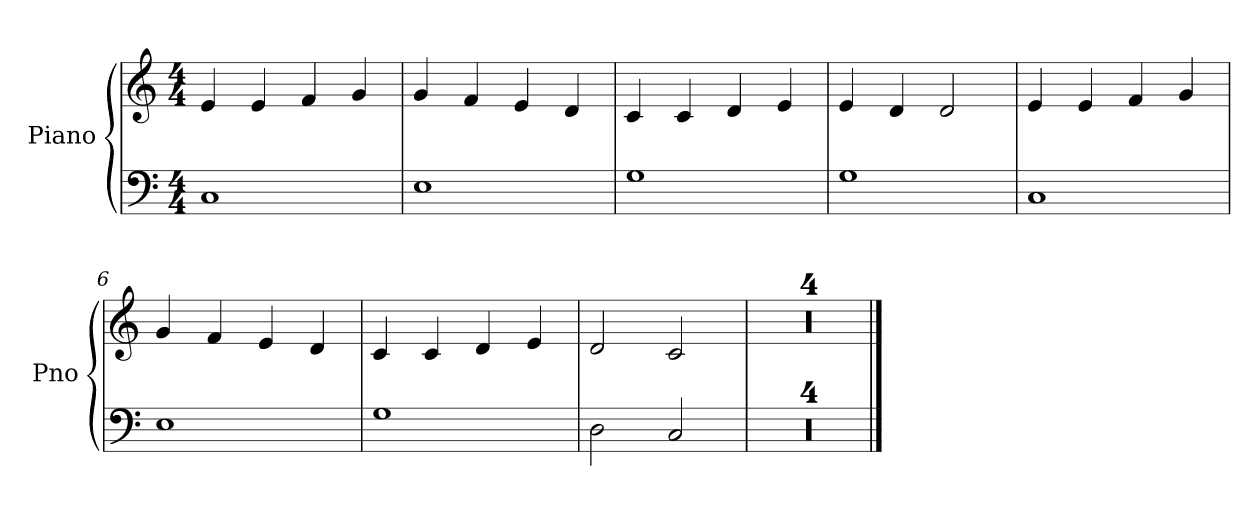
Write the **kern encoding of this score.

**kern	**kern
*part1	*part1
*staff2	*staff1
*I"Piano	*
*I'Pno	*
*clefF4	*clefG2
*k[]	*k[]
*M4/4	*M4/4
=1	=1
1C	4e/
.	4e/
.	4f/
.	4g/
=2	=2
1E	4g/
.	4f/
.	4e/
.	4d/
=3	=3
1G	4c/
.	4c/
.	4d/
.	4e/
=4	=4
1G	4e/
.	4d/
.	2d/
!!LO:LB:g=z
=5	=5
1C	4e/
.	4e/
.	4f/
.	4g/
=6	=6
1E	4g/
.	4f/
.	4e/
.	4d/
=7	=7
1G	4c/
.	4c/
.	4d/
.	4e/
=8	=8
2D\	2d/
2C/	2c/
!!LO:LB:g=z
=9	=9
1r	1r
=10	=10
1r	1r
=11	=11
1r	1r
=12	=12
1r	1r
==	==
*-	*-
